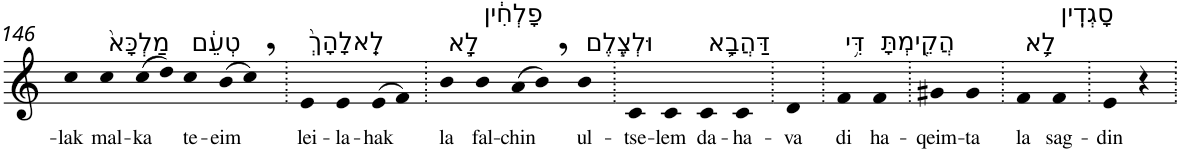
**kern	**text
*part1	*part1
*staff1	*staff1
*I"Piano	*
*I'Pno	*
!!LO:PB:g=z
*clefG2	*
*k[]	*
=146	=146
!	!LO:LY:b
4cc	-lak
!LO:TX:a:t=מַלְכָּא֙	!
!	!LO:LY:b
4cc	mal-
!	!LO:LY:b
(>8cc	-ka
8dd)	.
!LO:TX:a:t=טְעֵ֔ם	!
!	!LO:LY:b
4cc	te-
!	!LO:LY:b
(>8b	-eim
8cc,)	.
=147.	=147.
!LO:TX:a:t=לֵֽאלָהָךְ֙	!
!	!LO:LY:b
4e	lei-
!	!LO:LY:b
4e	-la-
!	!LO:LY:b
(>8e	-hak
8f)	.
=148.	=148.
!LO:TX:a:t=לָ֣א	!
!	!LO:LY:b
4b	la
!LO:TX:a:t=פָלְחִ֔ין	!
!	!LO:LY:b
4b	fal-
!	!LO:LY:b
(>8a	-chin
8b,)	.
!LO:TX:a:t=וּלְצֶ֧לֶם	!
!	!LO:LY:b
4b	ul-
=149.	=149.
!	!LO:LY:b
4c	-tse-
!	!LO:LY:b
4c	-lem
!LO:TX:a:t=דַּהֲבָ֛א	!
!	!LO:LY:b
4c	da-
!	!LO:LY:b
4c	-ha-
=150.	=150.
!	!LO:LY:b
4d	-va
=151.	=151.
!LO:TX:a:t=דִּ֥י	!
!	!LO:LY:b
4f	di
!LO:TX:a:t=הֲקֵ֖ימְתָּ	!
!	!LO:LY:b
4f	ha-
=152.	=152.
!	!LO:LY:b
4g#X	-qeim-
!	!LO:LY:b
4g#	-ta
=153.	=153.
!LO:TX:a:t=לָ֥א	!
!	!LO:LY:b
4f	la
!LO:TX:a:t=סָגְדִֽין	!
!	!LO:LY:b
4f	sag-
=154.	=154.
!	!LO:LY:b
4e	-din
4r	.
=.	=.
*-	*-
